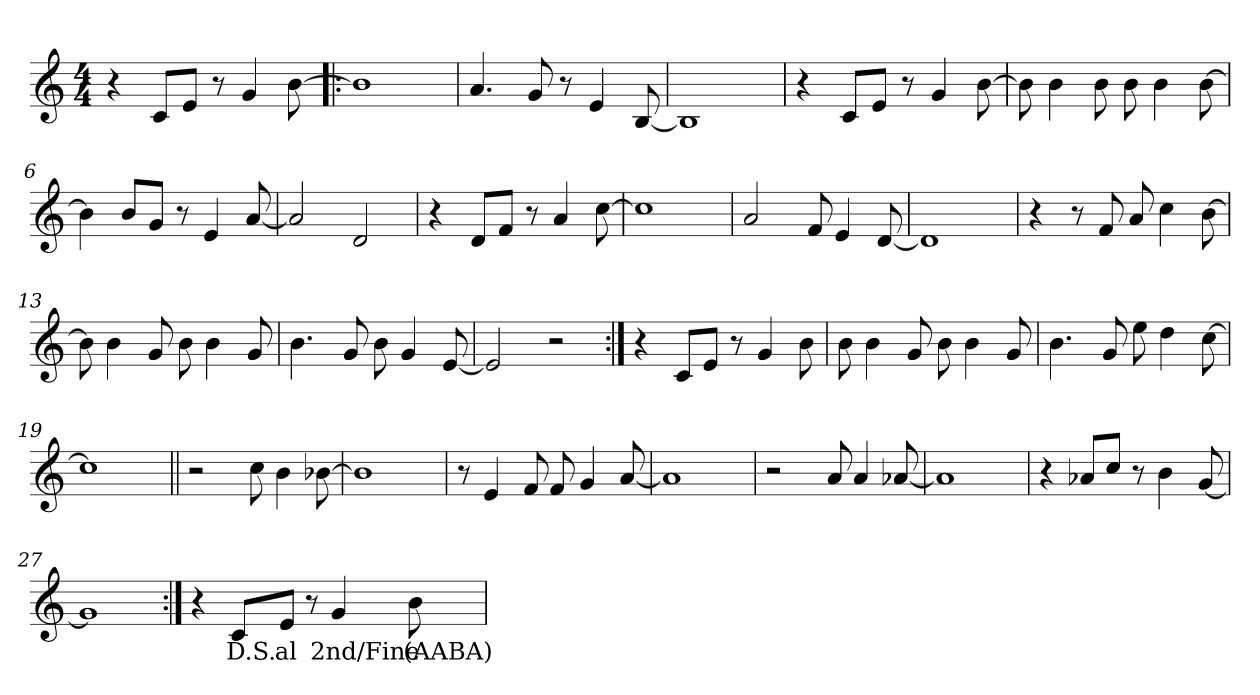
**kern	**text
*part1	*part1
*staff1	*staff1
*clefG2	*
*k[]	*
*C:	*
*M4/4	*
=	=
4r	.
8c/L	.
8e/J	.
8r	.
4g/	.
[8b\	.
=1!|:	=1!|:
1b]	.
=2	=2
4.a/	.
8g/	.
8r	.
4e/	.
[8B/	.
=3	=3
1B]	.
=4	=4
4r	.
8c/L	.
8e/J	.
8r	.
4g/	.
[8b\	.
!!LO:LB:g=z
=5	=5
8b\]	.
4b\	.
8b\	.
8b\	.
4b\	.
[8b\	.
=6	=6
4b\]	.
8b/L	.
8g/J	.
8r	.
4e/	.
[8a/	.
=7	=7
2a/]	.
2d/	.
=8	=8
4r	.
8d/L	.
8f/J	.
8r	.
4a/	.
[8cc\	.
!!LO:LB:g=z
=9	=9
1cc]	.
=10	=10
2a/	.
8f/	.
4e/	.
[8d/	.
=11	=11
1d]	.
=12	=12
4r	.
8r	.
8f/	.
8a/	.
4cc\	.
[8b\	.
!!LO:LB:g=z
=13	=13
8b\]	.
4b\	.
8g/	.
8b\	.
4b\	.
8g/	.
=14	=14
4.b\	.
8g/	.
8b\	.
4g/	.
[8e/	.
=15	=15
2e/]	.
2r	.
=16:|!	=16:|!
4r	.
8c/L	.
8e/J	.
8r	.
4g/	.
8b\	.
!!LO:LB:g=z
=17	=17
8b\	.
4b\	.
8g/	.
8b\	.
4b\	.
8g/	.
=18	=18
4.b\	.
8g/	.
8ee\	.
4dd\	.
[8cc\	.
=19	=19
1cc]	.
=20||	=20||
2r	.
8cc\	.
4b\	.
[8b-X\	.
!!LO:LB:g=z
=21	=21
1b-]	.
=22	=22
8r	.
4e/	.
8f/	.
8f/	.
4g/	.
[8a/	.
=23	=23
1a]	.
=24	=24
2r	.
8a/	.
4a/	.
[8a-X/	.
!!LO:LB:g=z
=25	=25
1a-]	.
=26	=26
4r	.
8a-X/L	.
8cc/J	.
8r	.
4b\	.
[8g/	.
=27	=27
1g]	.
=28:|!	=28:|!
4r	.
8c/L	D.S.
8e/J	al
8r	.
4g/	2nd/Fine
8b\	(AABA)
=	=
*-	*-
